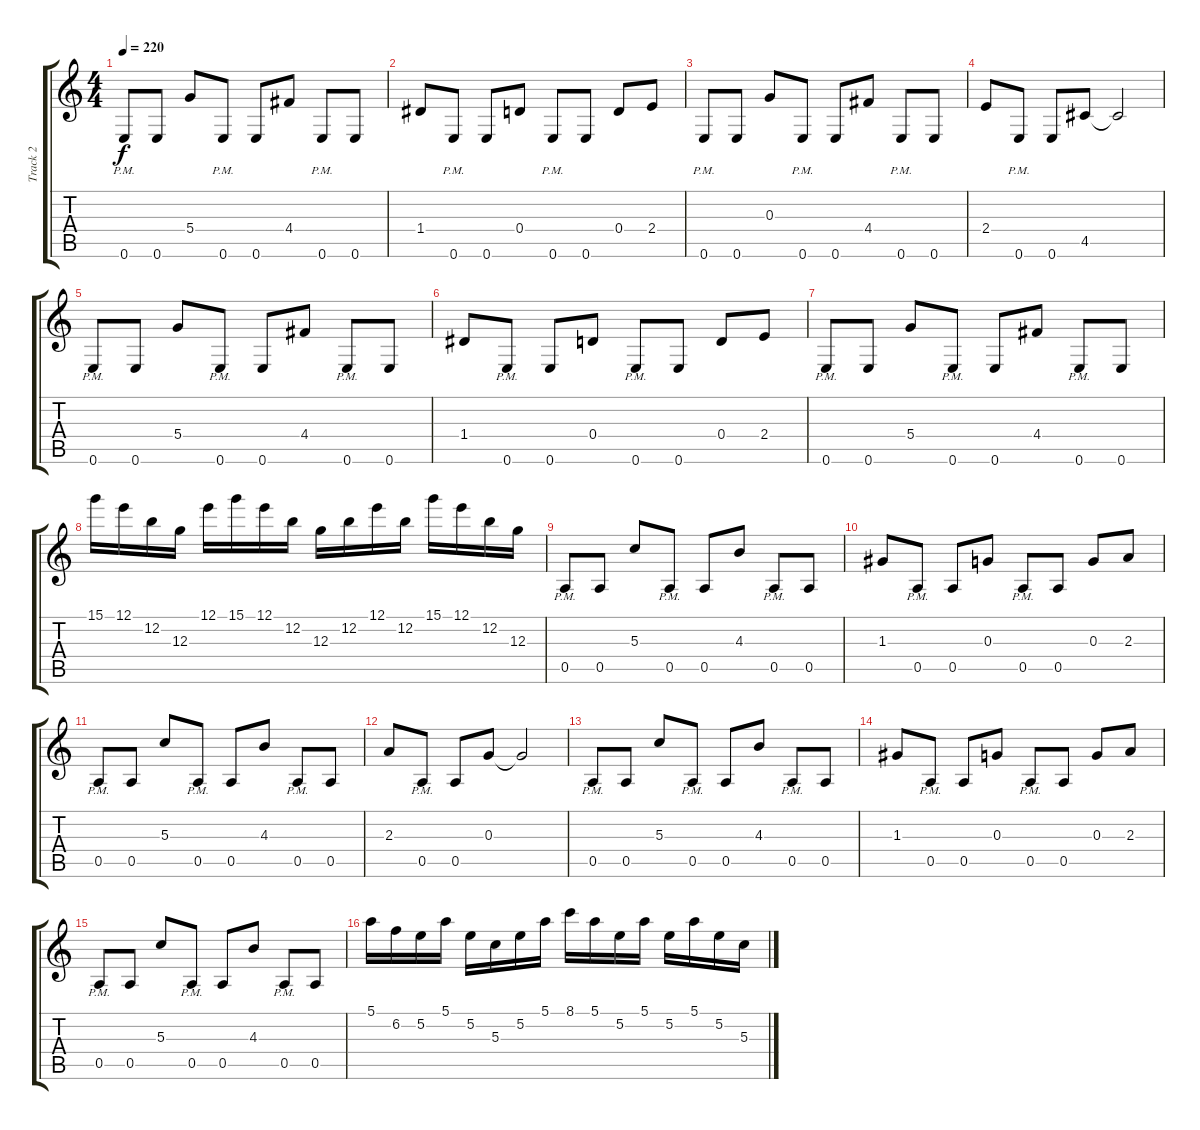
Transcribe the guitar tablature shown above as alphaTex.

\track ("Track 2" "Track 2") {instrument distortionguitar}
\staff {score tabs}
\tuning (E4 B3 G3 D3 A2 E2) {hide}
\ts (4 4)
\tempo 220
\clef g2
\ks c
0.6{pm}.8{dy f} 0.6.8 5.4.8 0.6{pm}.8 0.6.8 4.4.8 0.6{pm}.8 0.6.8 |
1.4.8 0.6{pm}.8 0.6.8 0.4.8 0.6{pm}.8 0.6.8 0.4.8 2.4.8 |
0.6{pm}.8 0.6.8 0.3.8 0.6{pm}.8 0.6.8 4.4.8 0.6{pm}.8 0.6.8 |
2.4.8 0.6{pm}.8 0.6.8 4.5.8 4.5{t}.2 |
0.6{pm}.8 0.6.8 5.4.8 0.6{pm}.8 0.6.8 4.4.8 0.6{pm}.8 0.6.8 |
1.4.8 0.6{pm}.8 0.6.8 0.4.8 0.6{pm}.8 0.6.8 0.4.8 2.4.8 |
0.6{pm}.8 0.6.8 5.4.8 0.6{pm}.8 0.6.8 4.4.8 0.6{pm}.8 0.6.8 |
15.1.16 12.1.16 12.2.16 12.3.16 12.1.16 15.1.16 12.1.16 12.2.16 12.3.16 12.2.16 12.1.16 12.2.16 15.1.16 12.1.16 12.2.16 12.3.16 |
0.5{pm}.8 0.5.8 5.3.8 0.5{pm}.8 0.5.8 4.3.8 0.5{pm}.8 0.5.8 |
1.3.8 0.5{pm}.8 0.5.8 0.3.8 0.5{pm}.8 0.5.8 0.3.8 2.3.8 |
0.5{pm}.8 0.5.8 5.3.8 0.5{pm}.8 0.5.8 4.3.8 0.5{pm}.8 0.5.8 |
2.3.8 0.5{pm}.8 0.5.8 0.3.8 0.3{t}.2 |
0.5{pm}.8 0.5.8 5.3.8 0.5{pm}.8 0.5.8 4.3.8 0.5{pm}.8 0.5.8 |
1.3.8 0.5{pm}.8 0.5.8 0.3.8 0.5{pm}.8 0.5.8 0.3.8 2.3.8 |
0.5{pm}.8 0.5.8 5.3.8 0.5{pm}.8 0.5.8 4.3.8 0.5{pm}.8 0.5.8 |
5.1.16 6.2.16 5.2.16 5.1.16 5.2.16 5.3.16 5.2.16 5.1.16 8.1.16 5.1.16 5.2.16 5.1.16 5.2.16 5.1.16 5.2.16 5.3.16
